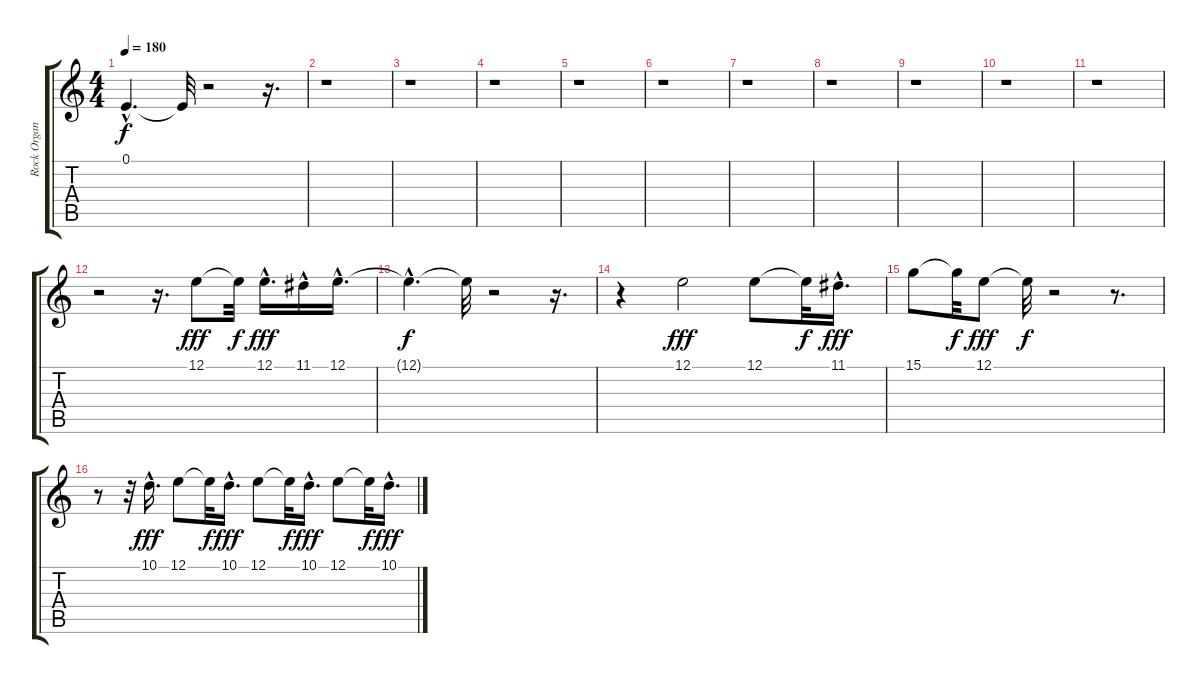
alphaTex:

\track ("Rock Organ Lead" "Rock Organ") {instrument rockorgan}
\staff {score tabs}
\tuning (E4 B3 G3 D3 A2 E2) {hide}
\ts (4 4)
\tempo 180
\clef g2
\ks c
0.1{hac t}.4{d dy f} 0.1{t}.32 r.2 r.16{d} |
r.1 |
r.1 |
r.1 |
r.1 |
r.1 |
r.1 |
r.1 |
r.1 |
r.1 |
r.1 |
r.2 r.16{d} 12.1.8{dy fff} 12.1{t}.32{dy f} 12.1{hac}.16{d dy fff} 11.1{hac}.16 12.1{hac}.16{d} |
12.1{hac t}.4{d dy f} 12.1{t}.32 r.2 r.16{d} |
r.4 12.1.2{dy fff} 12.1.8 12.1{t}.32{dy f} 11.1{hac}.16{d dy fff} |
15.1.8 15.1{t}.32{dy f} 12.1.8{dy fff} 12.1{t}.32{dy f} r.2 r.8{d} |
r.8 r.32 10.1{hac}.16{d dy fff} 12.1.8 12.1{t}.32{dy f} 10.1{hac}.16{d dy fff} 12.1.8 12.1{t}.32{dy f} 10.1{hac}.16{d dy fff} 12.1.8 12.1{t}.32{dy f} 10.1{hac}.16{d dy fff}
